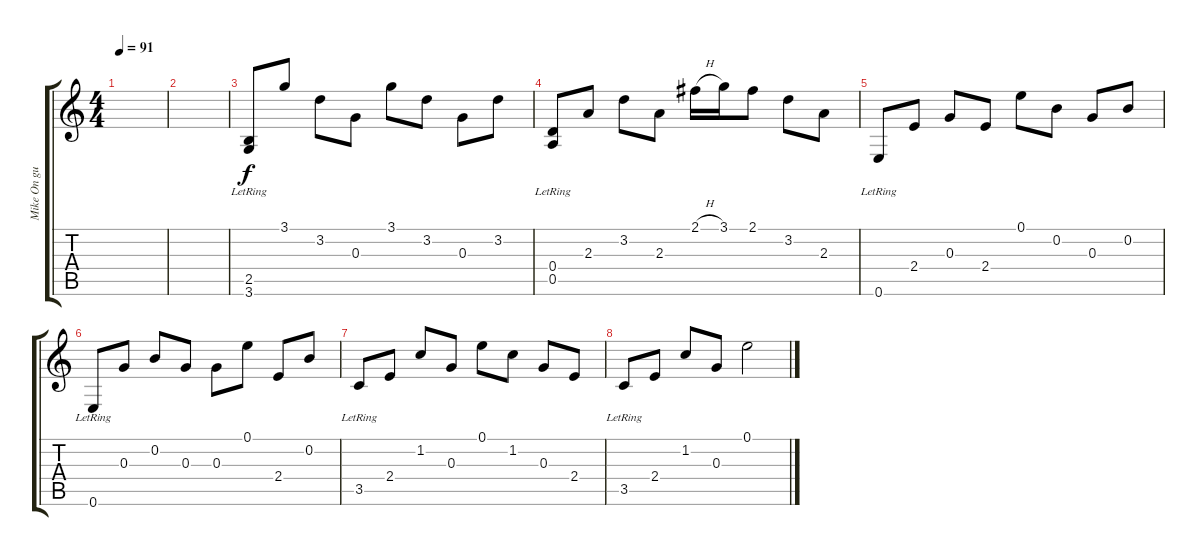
\track ("Mike On guitar 2" "Mike On gu") {instrument acousticguitarnylon}
\staff {score tabs}
\tuning (E4 B3 G3 D3 A2 E2) {hide}
\ts (4 4)
\tempo 91
\clef g2
\ks c
|
|
(2.5{lr} 3.6{lr}).8 3.1.8 3.2.8 0.3.8 3.1.8 3.2.8 0.3.8 3.2.8 |
(0.4{lr} 0.5{lr}).8 2.3.8 3.2.8 2.3.8 2.1{h}.16 3.1.16 2.1.8 3.2.8 2.3.8 |
0.6{lr}.8 2.4.8 0.3.8 2.4.8 0.1.8 0.2.8 0.3.8 0.2.8 |
0.6{lr}.8 0.3.8 0.2.8 0.3.8 0.3.8 0.1.8 2.4.8 0.2.8 |
3.5{lr}.8 2.4.8 1.2.8 0.3.8 0.1.8 1.2.8 0.3.8 2.4.8 |
3.5{lr}.8 2.4.8 1.2.8 0.3.8 0.1.2
